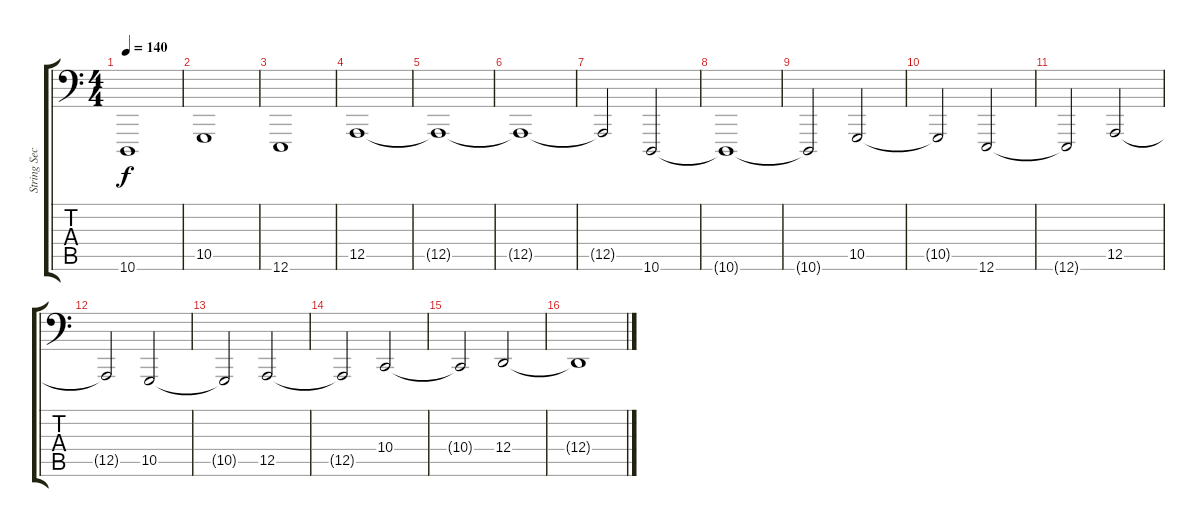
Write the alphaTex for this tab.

\track ("String Section 3" "String Sec") {instrument stringensemble2}
\staff {score tabs}
\tuning (E2 B1 G1 D1 A0 E0) {hide}
\ts (4 4)
\tempo 140
\clef f4
\ks c
10.6{t}.1{dy f} |
10.5.1{volume 12} |
12.6.1 |
12.5.1 |
12.5{t}.1 |
12.5{t}.1 |
12.5{t}.2 10.6.2 |
10.6{t}.1 |
10.6{t}.2 10.5.2 |
10.5{t}.2 12.6.2 |
12.6{t}.2 12.5.2 |
12.5{t}.2{volume 16} 10.5.2 |
10.5{t}.2 12.5.2 |
12.5{t}.2 10.4.2 |
10.4{t}.2 12.4.2{volume 14} |
12.4{t}.1
